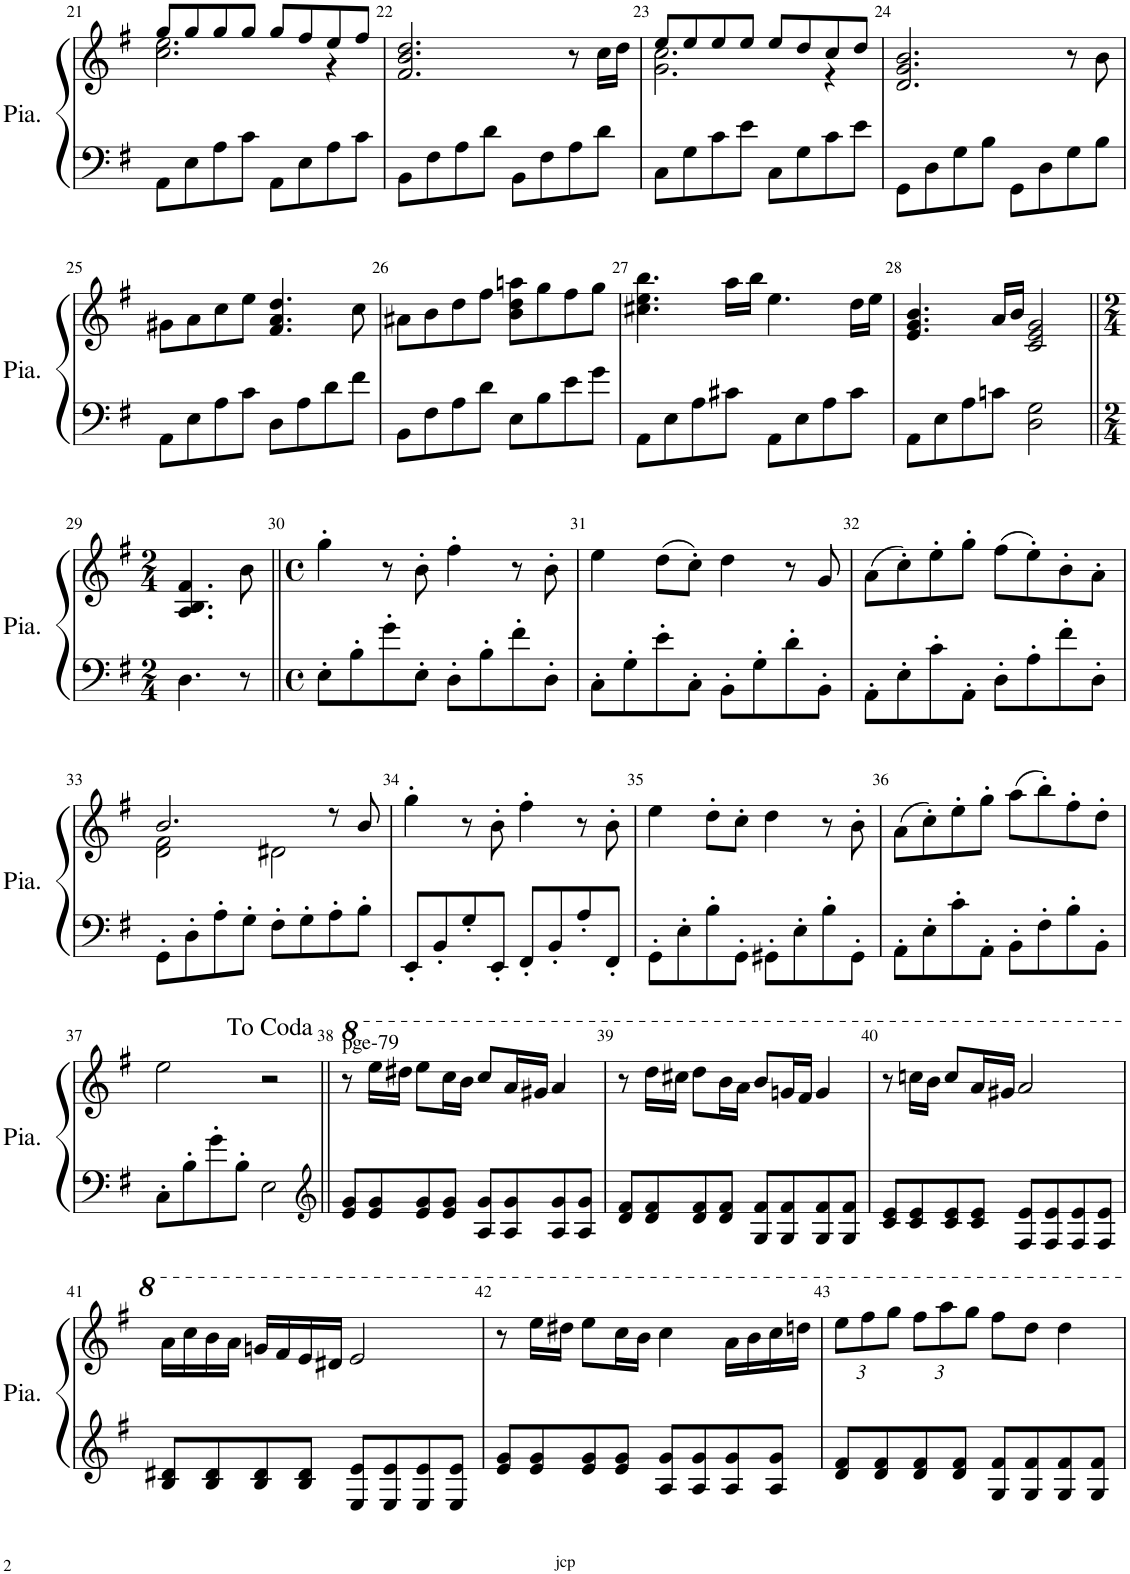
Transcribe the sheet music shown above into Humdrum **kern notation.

**kern	**kern
*part1	*part1
*staff2	*staff1
*I"Piano	*
*I'Pia.	*
!!LO:PB:g=z
*clefF4	*clefG2
*k[f#]	*k[f#]
*M4/4	*M4/4
*met(c)	*met(c)
=21	=21
*	*^
8AA\L	8gg/L	2.cc\ 2.ee\
8E\	8gg/	.
8A\	8gg/	.
8c\J	8gg/J	.
8AA\L	8gg/L	.
8E\	8ff#/	.
8A\	8ee/	4r
8c\J	8ff#/J	.
*	*v	*v
=22	=22
8BB\L	2.f#/ 2.b/ 2.dd/
8F#\	.
8A\	.
8d\J	.
8BB\L	.
8F#\	.
8A\	8r
8d\J	16cc\LL
.	16dd\JJ
=23	=23
*	*^
8C\L	8ee/L	2.g\ 2.cc\
8G\	8ee/	.
8c\	8ee/	.
8e\J	8ee/J	.
8C\L	8ee/L	.
8G\	8dd/	.
8c\	8cc/	4r
8e\J	8dd/J	.
*	*v	*v
=24	=24
8GG\L	2.d/ 2.g/ 2.b/
8D\	.
8G\	.
8B\J	.
8GG\L	.
8D\	.
8G\	8r
8B\J	8b\
!!LO:LB:g=z
=25	=25
8AA\L	8g#X\L
8E\	8a\
8A\	8cc\
8c\J	8ee\J
8D\L	4.f#/ 4.a/ 4.dd/
8A\	.
8d\	.
8f#\J	8cc\
=26	=26
8BB\L	8a#X\L
8F#\	8b\
8A\	8dd\
8d\J	8ff#\J
8E\L	8b\ 8dd\ 8aan\L
8B\	8gg\
8e\	8ff#\
8g\J	8gg\J
=27	=27
8AA\L	4.cc#X\ 4.ee\ 4.bb\
8E\	.
8A\	.
8c#X\J	16aa\LL
.	16bb\JJ
8AA\L	4.ee\
8E\	.
8A\	.
8c#\J	16dd\LL
.	16ee\JJ
=28	=28
8AA\L	4.e/ 4.g/ 4.b/
8E\	.
8A\	.
8cn\J	16a/LL
.	16b/JJ
2D\ 2G\	2c/ 2e/ 2g/
!!LO:LB:g=z
=29||	=29||
*M2/4	*M2/4
4.D\	4.A/ 4.B/ 4.f#/
8r	8b\
=30||	=30||
*M4/4	*M4/4
*met(c)	*met(c)
8E'\L	4gg'\
8B'\	.
8g'\	8r
8E'\J	8b'\
8D'\L	4ff#'\
8B'\	.
8f#'\	8r
8D'\J	8b'\
=31	=31
8C'\L	4ee\
8G'\	.
8e'\	(8dd\L
8C'\J	8cc'\J)
8BB'\L	4dd\
8G'\	.
8d'\	8r
8BB'\J	8g/
=32	=32
8AA'\L	(8a\L
8E'\	8cc'\)
8c'\	8ee'\
8AA'\J	8gg'\J
8D'\L	(8ff#\L
8A'\	8ee'\)
8f#'\	8b'\
8D'\J	8a'\J
!!LO:LB:g=z
=33	=33
*	*^
8GG'\L	2.b/	2d\ 2f#\
8D'\	.	.
8A'\	.	.
8G'\J	.	.
8F#'\L	.	2d#X\
8G'\	.	.
8A'\	8r	.
8B'\J	8b/	.
*	*v	*v
=34	=34
8EE'/L	4gg'\
8BB'/	.
8G'/	8r
8EE'/J	8b'\
8FF#'/L	4ff#'\
8BB'/	.
8A'/	8r
8FF#'/J	8b'\
=35	=35
8GG'\L	4ee\
8E'\	.
8B'\	8dd'\L
8GG'\J	8cc'\J
8GG#X'\L	4dd\
8E'\	.
8B'\	8r
8GG#'\J	8b'\
=36	=36
8AA'\L	(8a\L
8E'\	8cc'\)
8c'\	8ee'\
8AA'\J	8gg'\J
8BB'\L	(8aa\L
8F#'\	8bb'\)
8B'\	8ff#'\
8BB'\J	8dd'\J
!!LO:LB:g=z
=37	=37
8C'\L	2ee\
8B'\	.
8g'\	.
8B'\J	.
2E\	2r
=38||	=38||
*clefG2	*
!	!LO:TX:a:t=pge-79
8e/ 8g/L	8r
8e/ 8g/	16eee\LL
.	16ddd#X\JJ
8e/ 8g/	8eee\L
8e/ 8g/J	16ccc\L
.	16bb\JJ
8A/ 8g/L	8ccc/L
8A/ 8g/	16aa/L
.	16gg#X/JJ
8A/ 8g/	4aa/
8A/ 8g/J	.
=39	=39
8d/ 8f#/L	8r
8d/ 8f#/	16ddd\LL
.	16ccc#X\JJ
8d/ 8f#/	8ddd\L
8d/ 8f#/J	16bb\L
.	16aa\JJ
8G/ 8f#/L	8bb/L
8G/ 8f#/	16ggn/L
.	16ff#/JJ
8G/ 8f#/	4gg/
8G/ 8f#/J	.
=40	=40
8c/ 8e/L	8r
8c/ 8e/	16cccn\LL
.	16bb\JJ
8c/ 8e/	8ccc/L
8c/ 8e/J	16aa/L
.	16gg#X/JJ
8F#/ 8e/L	2aa/
8F#/ 8e/	.
8F#/ 8e/	.
8F#/ 8e/J	.
!!LO:LB:g=z
=41	=41
8B/ 8d#X/L	16aa\LL
.	16ccc\
8B/ 8d#/	16bb\
.	16aa\JJ
8B/ 8d#/	16ggn/LL
.	16ff#/
8B/ 8d#/J	16ee/
.	16dd#X/JJ
8E/ 8e/L	2ee/
8E/ 8e/	.
8E/ 8e/	.
8E/ 8e/J	.
=42	=42
8e/ 8g/L	8r
8e/ 8g/	16eee\LL
.	16ddd#X\JJ
8e/ 8g/	8eee\L
8e/ 8g/J	16ccc\L
.	16bb\JJ
8A/ 8g/L	4ccc\
8A/ 8g/	.
8A/ 8g/	16aa\LL
.	16bb\
8A/ 8g/J	16ccc\
.	16dddn\JJ
=43	=43
*	*Xbrackettup
8d/ 8f#/L	12eee\L
.	12fff#\
8d/ 8f#/	.
.	12ggg\J
8d/ 8f#/	12fff#\L
.	12aaa\
8d/ 8f#/J	.
.	12ggg\J
8G/ 8f#/L	8fff#\L
8G/ 8f#/	8ddd\J
8G/ 8f#/	4ddd\
8G/ 8f#/J	.
=	=
*-	*-
